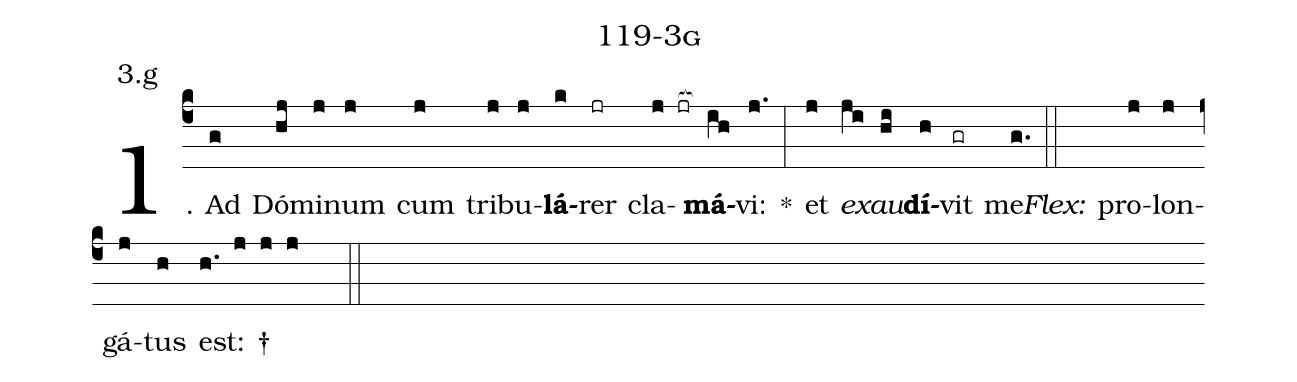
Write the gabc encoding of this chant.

name: 119-3g;
annotation: 3.g;
%%
(c4)1. Ad(g) Dó(hj)mi(j)num(j) cum(j) tri(j)bu(j)<b>lá</b>(k)rer(jr) cla(j jr[ocb:1{])<b>má</b>(ih[ocb:0}])vi:(j.) *(:) et(j) <i>ex</i>(ji)<i>au</i>(hi)<b>dí</b>(h)vit(gr) me.(g.) (::)
<i>Flex:</i>()  pro(j)lon(j)gá(j)tus(h) est: †(h. j j j  ::)
